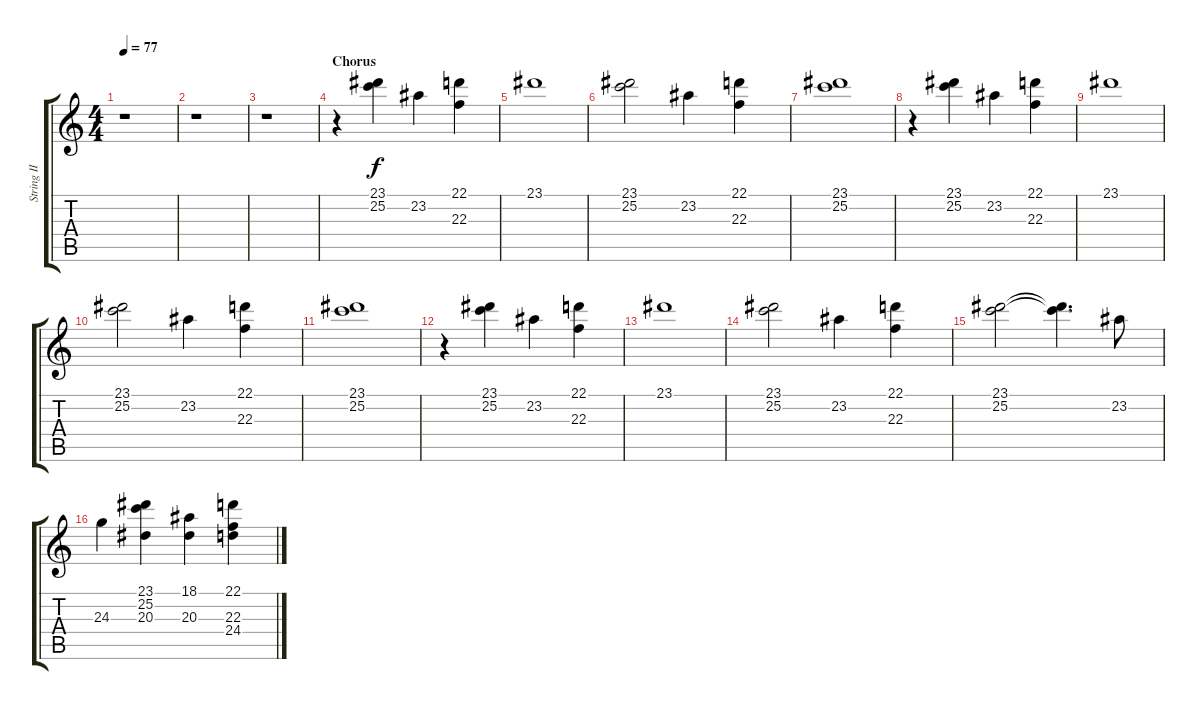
\track ("String II" "String II") {instrument stringensemble2}
\staff {score tabs}
\tuning (E4 B3 G3 D3 A2 E2) {hide}
\ts (4 4)
\tempo 77
\clef g2
\ks c
r.1{dy f} |
r.1 |
r.1 |
\section ("" "Chorus")
r.4 (23.1 25.2).4 23.2.4 (22.1 22.3).4 |
23.1.1 |
(23.1 25.2).2 23.2.4 (22.1 22.3).4 |
(23.1 25.2).1 |
r.4 (23.1 25.2).4 23.2.4 (22.1 22.3).4 |
23.1.1 |
(23.1 25.2).2 23.2.4 (22.1 22.3).4 |
(23.1 25.2).1 |
r.4 (23.1 25.2).4 23.2.4 (22.1 22.3).4 |
23.1.1 |
(23.1 25.2).2 23.2.4 (22.1 22.3).4 |
(23.1 25.2).2 (23.1{t} 25.2{t}).4{d} 23.2.8 |
24.3.4 (23.1 25.2 20.3).4 (18.1 20.3).4 (22.1 22.3 24.4).4
